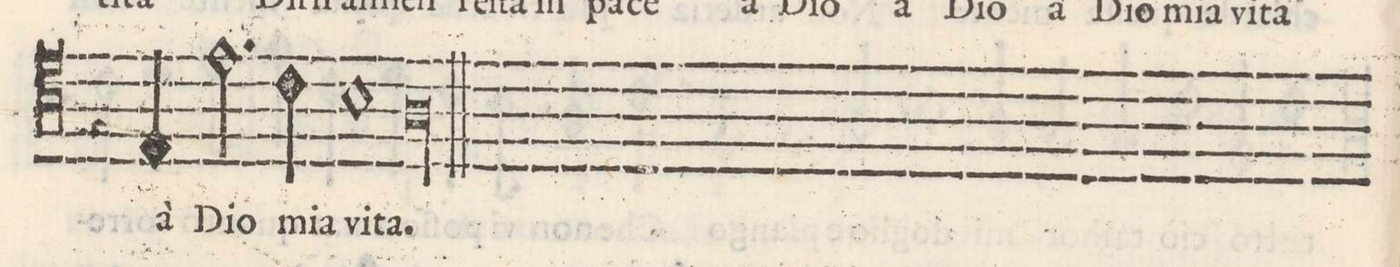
**kern	**text
*I"SESTO	*
*clefC4	*
*k[]	*
*met(c)	*
*M2/1	*
4E/	à
2.e\	Dio
4c\	mia
=22-	=22-
1B	vi-
0.A	-ta.
=23-	=23-
=-	=-
*-	*-
